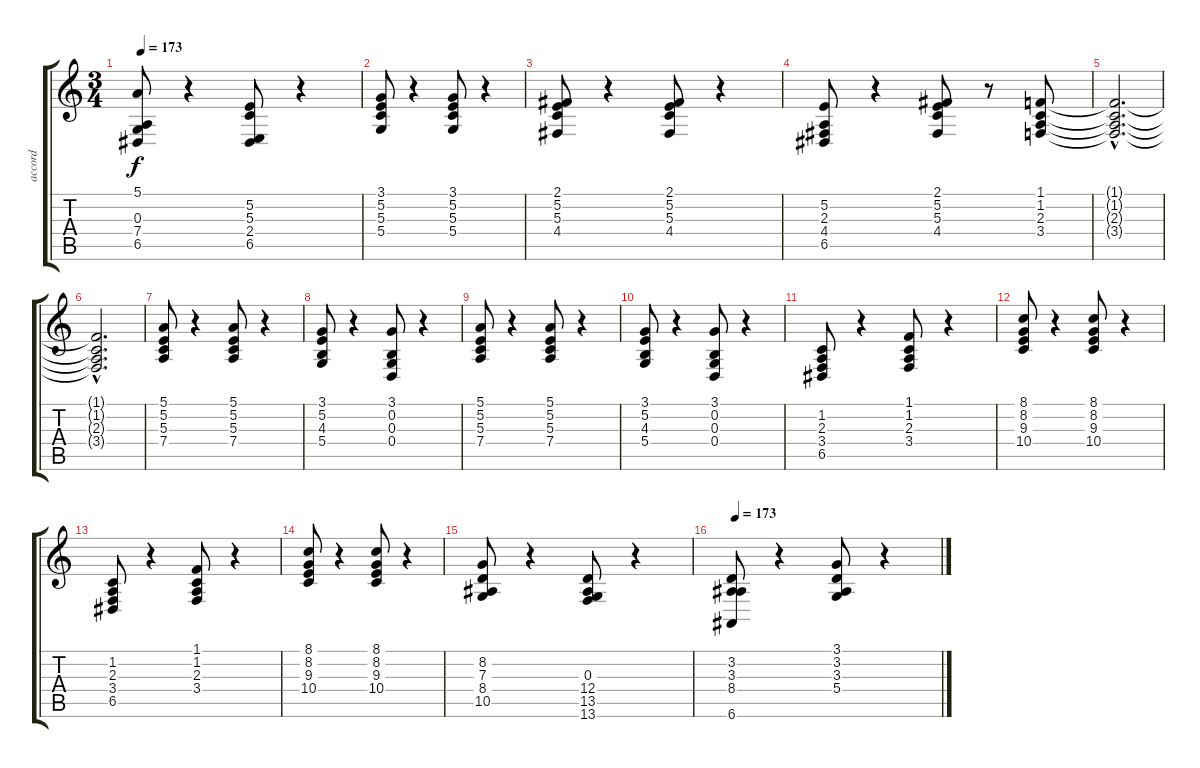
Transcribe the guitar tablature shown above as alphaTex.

\track ("accord" "accord") {instrument acousticgrandpiano}
\staff {score tabs}
\tuning (E4 B3 G3 D3 A2 E2) {hide}
\ts (3 4)
\tempo 173
\clef g2
\ks c
(5.1 0.3 7.4 6.5).8{dy f} r.4 (5.2 5.3 2.4 6.5).8 r.4 |
(3.1 5.2 5.3 5.4).8 r.4 (3.1 5.2 5.3 5.4).8 r.4 |
(2.1 5.2 5.3 4.4).8 r.4 (2.1 5.2 5.3 4.4).8 r.4 |
(5.2 2.3 4.4 6.5).8 r.4 (2.1 5.2 5.3 4.4).8 r.8 (1.1 1.2 2.3 3.4).8 |
(1.1{hac t} 1.2{hac t} 2.3{hac t} 3.4{hac t}).2{d} |
(1.1{hac t} 1.2{hac t} 2.3{hac t} 3.4{hac t}).2{d} |
(5.1 5.2 5.3 7.4).8 r.4 (5.1 5.2 5.3 7.4).8 r.4 |
(3.1 5.2 4.3 5.4).8 r.4 (3.1 0.2 0.3 0.4).8 r.4 |
(5.1 5.2 5.3 7.4).8 r.4 (5.1 5.2 5.3 7.4).8 r.4 |
(3.1 5.2 4.3 5.4).8 r.4 (3.1 0.2 0.3 0.4).8 r.4 |
(1.2 2.3 3.4 6.5).8 r.4 (1.1 1.2 2.3 3.4).8 r.4 |
(8.1 8.2 9.3 10.4).8 r.4 (8.1 8.2 9.3 10.4).8 r.4 |
(1.2 2.3 3.4 6.5).8 r.4 (1.1 1.2 2.3 3.4).8 r.4 |
(8.1 8.2 9.3 10.4).8 r.4 (8.1 8.2 9.3 10.4).8 r.4 |
(8.2 7.3 8.4 10.5).8 r.4 (0.3 12.4 13.5 13.6).8 r.4 |
\tempo 173
(3.2 3.3 8.4 6.6).8 r.4 (3.1 3.2 3.3 5.4).8 r.4
